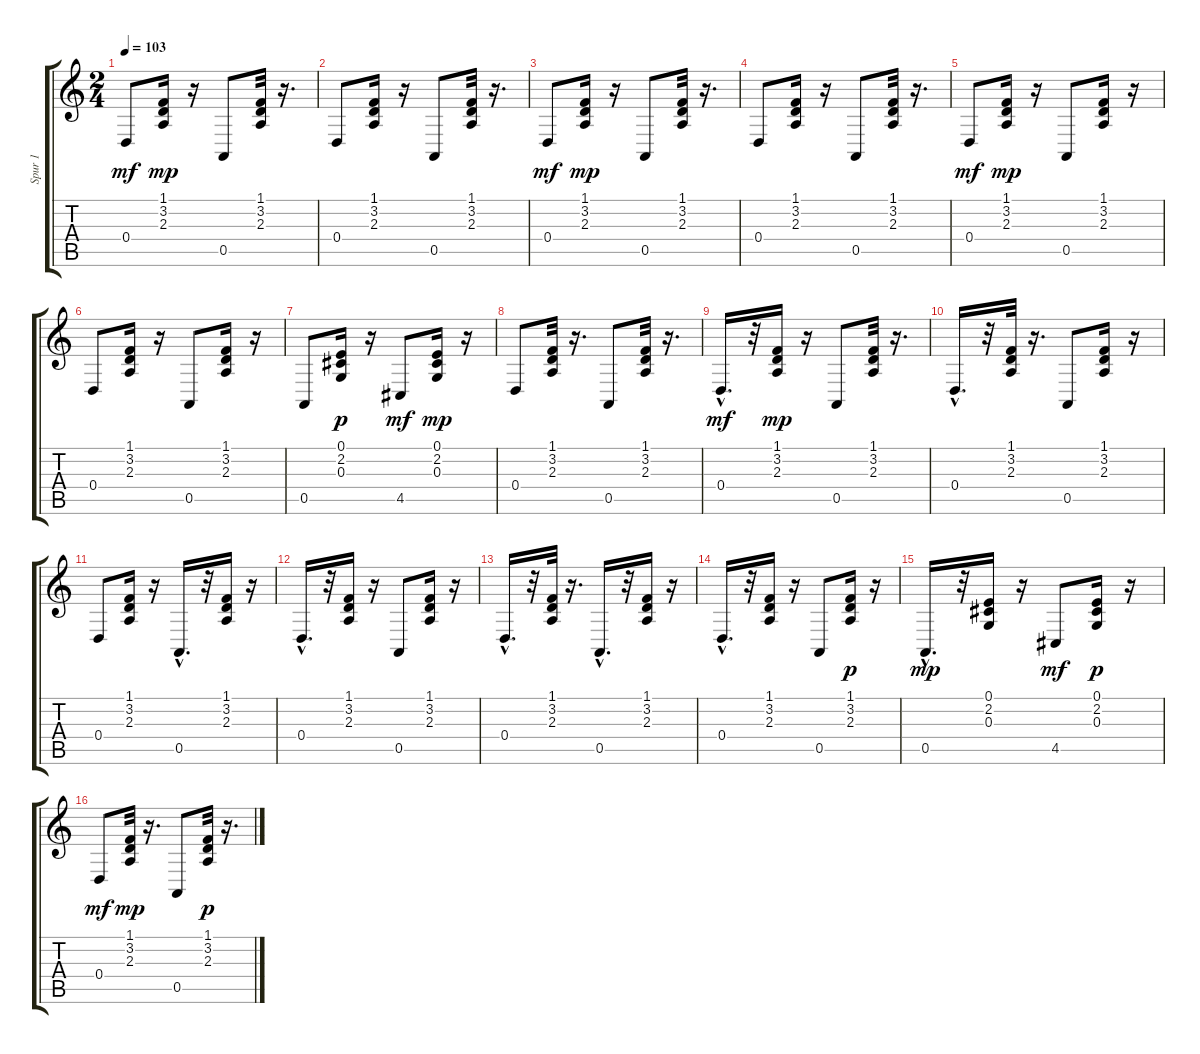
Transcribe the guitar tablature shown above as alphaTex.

\track ("Spur 1" "Spur 1") {instrument electricgrandpiano}
\staff {score tabs}
\tuning (E4 B3 G3 D3 A2 E2) {hide}
\ts (2 4)
\tempo 103
\clef g2
\ks c
0.4.8{dy mf} (1.1 3.2 2.3).16{dy mp} r.16 0.5.8 (1.1 3.2 2.3).32 r.16{d} |
0.4.8 (1.1 3.2 2.3).16 r.16 0.5.8 (1.1 3.2 2.3).32 r.16{d} |
0.4.8{dy mf} (1.1 3.2 2.3).16{dy mp} r.16 0.5.8 (1.1 3.2 2.3).32 r.16{d} |
0.4.8 (1.1 3.2 2.3).16 r.16 0.5.8 (1.1 3.2 2.3).32 r.16{d} |
0.4.8{dy mf} (1.1 3.2 2.3).16{dy mp} r.16 0.5.8 (1.1 3.2 2.3).16 r.16 |
0.4.8 (1.1 3.2 2.3).16 r.16 0.5.8 (1.1 3.2 2.3).16 r.16 |
0.5.8 (0.1 2.2 0.3).16{dy p} r.16 4.5.8{dy mf} (0.1 2.2 0.3).16{dy mp} r.16 |
0.4.8 (1.1 3.2 2.3).32 r.16{d} 0.5.8 (1.1 3.2 2.3).32 r.16{d} |
0.4{hac}.16{d dy mf} r.32 (1.1 3.2 2.3).16{dy mp} r.16 0.5.8 (1.1 3.2 2.3).32 r.16{d} |
0.4{hac}.16{d} r.32 (1.1 3.2 2.3).32 r.16{d} 0.5.8 (1.1 3.2 2.3).16 r.16 |
0.4.8 (1.1 3.2 2.3).16 r.16 0.5{hac}.16{d} r.32 (1.1 3.2 2.3).16 r.16 |
0.4{hac}.16{d} r.32 (1.1 3.2 2.3).16 r.16 0.5.8 (1.1 3.2 2.3).16 r.16 |
0.4{hac}.16{d} r.32 (1.1 3.2 2.3).32 r.16{d} 0.5{hac}.16{d} r.32 (1.1 3.2 2.3).16 r.16 |
0.4{hac}.16{d} r.32 (1.1 3.2 2.3).16 r.16 0.5.8 (1.1 3.2 2.3).16{dy p} r.16 |
0.5{hac}.16{d dy mp} r.32 (0.1 2.2 0.3).16 r.16 4.5.8{dy mf} (0.1 2.2 0.3).16{dy p} r.16 |
0.4.8{dy mf} (1.1 3.2 2.3).32{dy mp} r.16{d} 0.5.8 (1.1 3.2 2.3).32{dy p} r.16{d}
